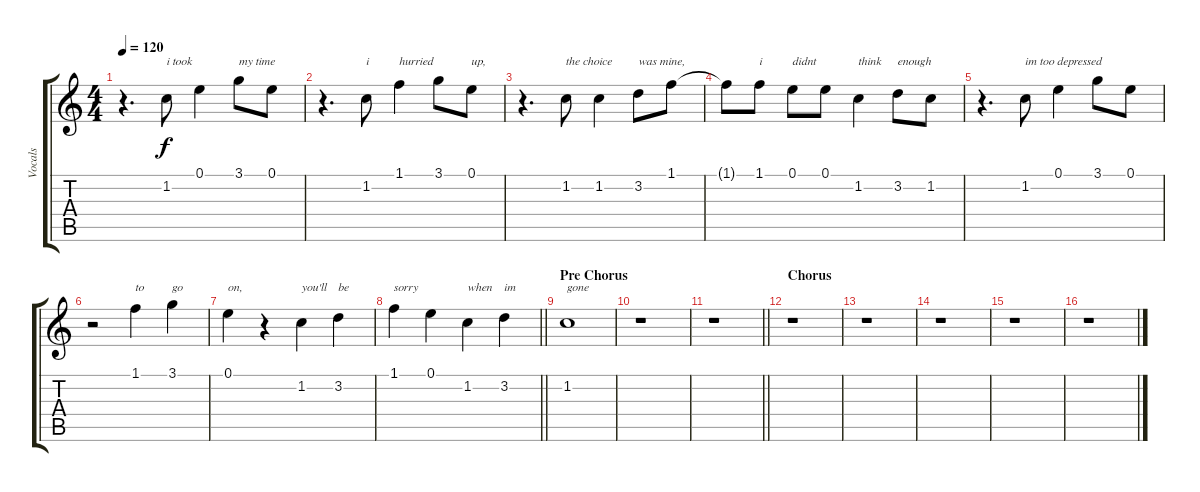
\track ("Vocals" "Vocals") {instrument electricguitarjazz}
\staff {score tabs}
\tuning (E4 B3 G3 D3 A2 E2) {hide}
\ts (4 4)
\tempo 120
\clef g2
\ks c
r.4{d dy f} 1.2.8{txt "i took "} 0.1.4 3.1.8{txt "my time"} 0.1.8 |
r.4{d} 1.2.8{txt "i"} 1.1.4{txt "hurried"} 3.1.8 0.1.8{txt "up,"} |
r.4{d} 1.2.8{txt "the choice"} 1.2.4 3.2.8{txt "was mine,"} 1.1.8 |
1.1{t}.8 1.1.8{txt "i"} 0.1.8{txt "didnt"} 0.1.8 1.2.4{txt "think"} 3.2.8{txt "enough"} 1.2.8 |
r.4{d} 1.2.8{txt "im too depressed"} 0.1.4 3.1.8 0.1.8 |
r.2 1.1.4{txt "to"} 3.1.4{txt "go"} |
0.1.4{txt "on,"} r.4 1.2.4{txt "you'll"} 3.2.4{txt "be"} |
\barLineRight lightlight
1.1.4{txt "sorry"} 0.1.4 1.2.4{txt "when"} 3.2.4{txt "im"} |
\section ("" "Pre Chorus")
1.2.1{txt "gone"} |
r.1 |
\barLineRight lightlight
r.1 |
\section ("" "Chorus")
r.1 |
r.1 |
r.1 |
r.1 |
r.1
